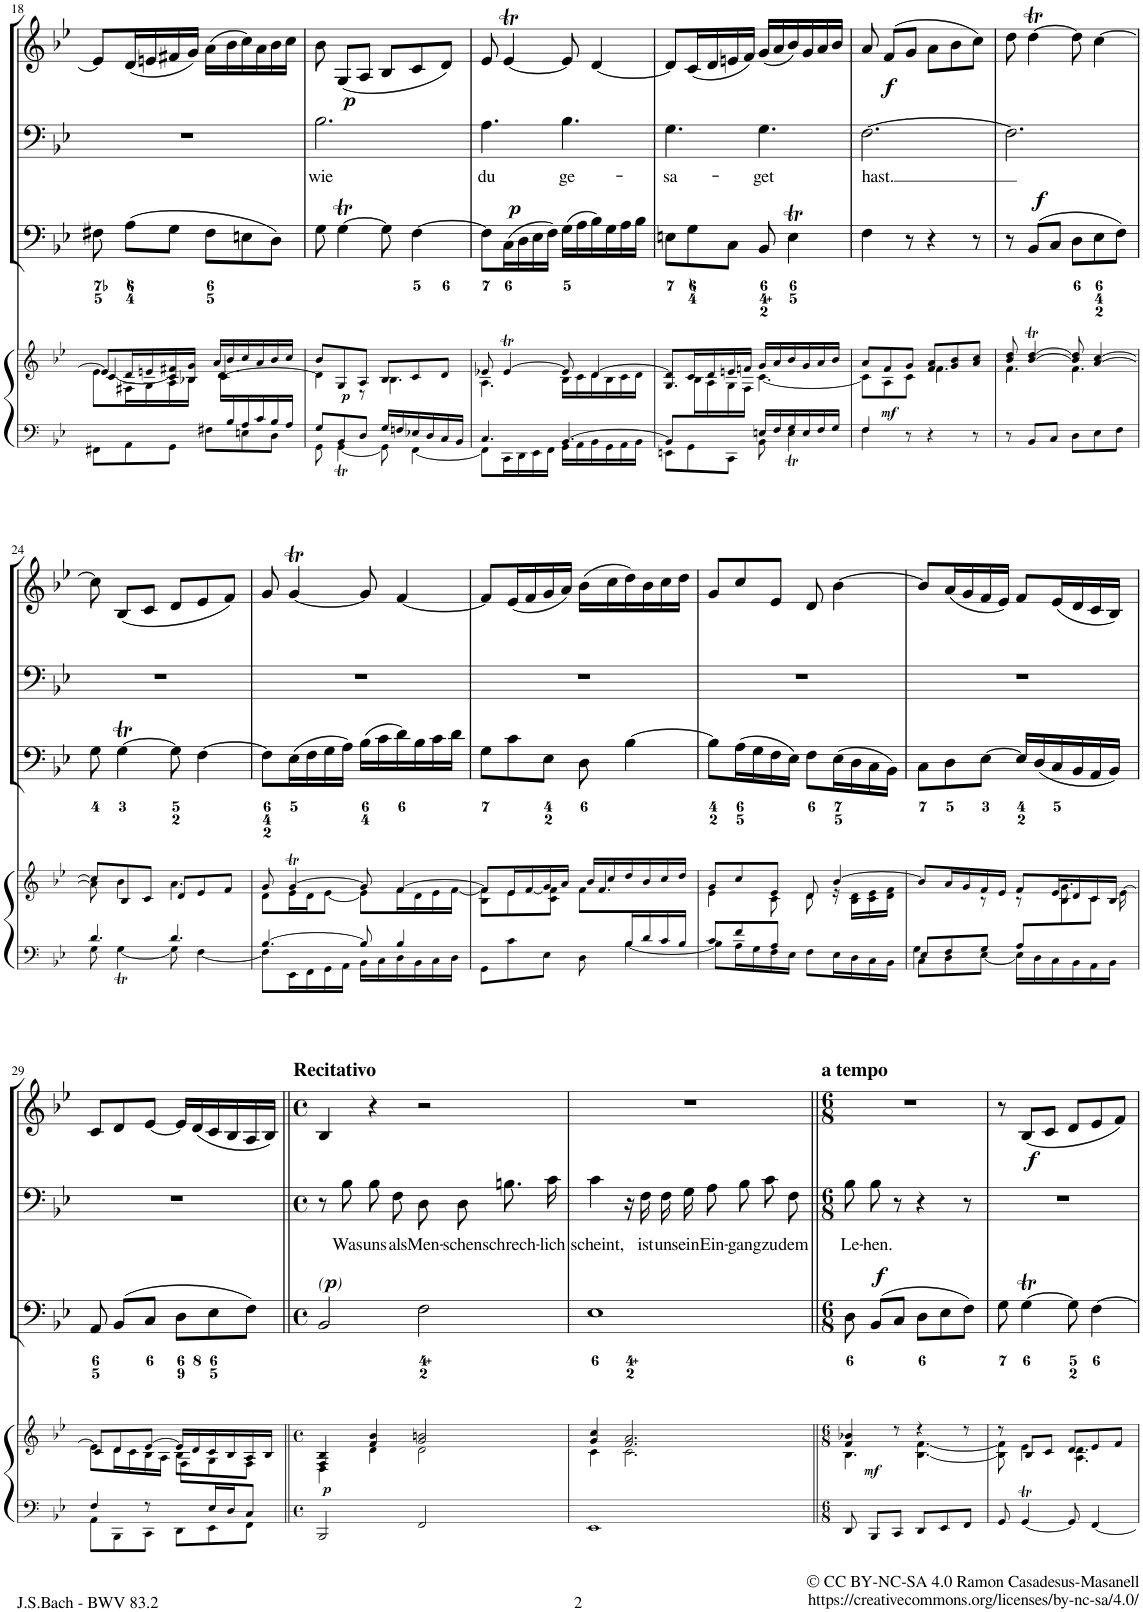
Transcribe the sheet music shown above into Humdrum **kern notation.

**kern	**kern	**dynam	**kern	**dynam	**kern	**text	**kern	**dynam
*part4	*part4	*part4	*part3	*part3	*part2	*part2	*part1	*part1
*staff5	*staff4	*staff4/5	*staff3	*staff3	*staff2	*staff2	*staff1	*staff1
*I"Piano reduction	*	*	*I"Continuo	*	*I"Basso	*	*I"Violinio I.II. e Viola.	*
*I'Pno	*	*	*	*	*	*	*	*
!!LO:PB:g=z
*clefF4	*clefG2	*	*clefF4	*	*clefF4	*	*clefG2	*
*k[b-e-]	*k[b-e-]	*	*k[b-e-]	*	*k[b-e-]	*	*k[b-e-]	*
*M6/8	*M6/8	*	*M6/8	*	*M6/8	*	*M6/8	*
=18	=18	=18	=18	=18	=18	=18	=18	=18
*^	*^	*	*	*	*	*	*	*
*	*	*	*^	*	*	*	*	*	*	*
4ryy	8FF#X\L	8e-/L]	8e-\L	[<4c/	.	8F#X\	.	2.r	.	8e-/L]	.
.	8AA\	16d/L	16F#X\L	.	.	(8A\L	.	.	.	(16d/L	.
.	.	16en/	16G\	.	.	.	.	.	.	16en/	.
8ryy	8GG\J	16c/] 16f#X/	16A\	8ryy	.	8G\J	.	.	.	16f#X/	.
.	.	16B-/ 16g/JJ	16B-X\JJ	.	.	.	.	.	.	16g/JJ)	.
16ryy	8F#X\L	16a/LL	[>4.d/	16c\LL	.	8F#\L	.	.	.	(16a\LL	.
16B-/	.	16b-/	.	4ryy	.	.	.	.	.	16b-\	.
16A/	8En\	16cc/	.	.	.	8En\	.	.	.	16cc\)	.
16c/	.	16a/	.	.	.	.	.	.	.	16a\	.
16B-/	8D\J	16b-/	.	.	.	8D\J)	.	.	.	16b-\	.
16A/JJ	.	16cc/JJ	.	16ryy	.	.	.	.	.	16cc\JJ	.
=19	=19	=19	=19	=19	=19	=19	=19	=19	=19	=19	=19
!	!	!	!	!	!	!	!	!	!LO:LY:b	!	!
*	*	*	*v	*v	*	*	*	*	*	*	*
8G/L	8GG\	8b-/L	4d\]	.	8G\	.	2.B-\	wie	8b-\	.
!	!	!	!	!LO:DY:b	!	!	!	!	!	!LO:DY:b
8BB-/	[4GGT\	8G/	.	p	[4GT\	.	.	.	(8G/L	p
8D/J	.	8A/J	8r	.	.	.	.	.	8A/J	.
16G/LL	8GG\]	8B-/L	4.B-\	.	8G\]	.	.	.	8B-/L	.
16Fn/	.	.	.	.	.	.	.	.	.	.
16E-X/	[4FF\	8c/	.	.	[4F\	.	.	.	8c/	.
16D/	.	.	.	.	.	.	.	.	.	.
16C/	.	8d/J	.	.	.	.	.	.	8d/J)	.
16BB-/JJ	.	.	.	.	.	.	.	.	.	.
=20	=20	=20	=20	=20	=20	=20	=20	=20	=20	=20
!	!	!	!	!	!	!	!	!LO:LY:b	!	!
4.C/	8FF\L]	8e-X/	4.A\	.	8F\L]	.	4.A\	du	8e-/	.
!	!	!	!	!	!	!LO:DY:a	!	!	!	!
.	16CC\L	[4e-T/	.	.	(16C\L	p	.	.	[4e-T/	.
.	16DD\	.	.	.	16D\	.	.	.	.	.
.	16EE-\	.	.	.	16E-\	.	.	.	.	.
.	16FF\JJ	.	.	.	16F\JJ)	.	.	.	.	.
!	!	!	!	!	!	!	!	!LO:LY:b	!	!
[4.BB-/	16GG\LL	8e-/]	16B-\LL	.	(16G\LL	.	4.B-\	ge-	8e-/]	.
.	16AA\	.	16c\	.	16A\	.	.	.	.	.
.	16BB-\	[4d/	16d\	.	16B-\)	.	.	.	[4d/	.
.	16GG\	.	16B-\	.	16G\	.	.	.	.	.
.	16AA\	.	16c\	.	16A\	.	.	.	.	.
.	16BB-\JJ	.	16d\JJ	.	16B-\JJ	.	.	.	.	.
=21	=21	=21	=21	=21	=21	=21	=21	=21	=21	=21
*	*^	*	*^	*	*	*	*	*	*	*
!	!	!	!	!	!	!	!	!	!	!LO:LY:b	!	!
8BB-/L]	4.ryy	8EEn\L	8d/L]	8ryy	4.G/	.	8En\L	.	4.G\	-sa-	8d/L]	.
2ryy	.	8GG\	16c/L	16B-\L	.	.	8G\	.	.	.	(16c/L	.
.	.	.	16d/	16A\	.	.	.	.	.	.	16d/	.
.	.	8CC\J	16en/	16G\	.	.	8C\J	.	.	.	16en/	.
.	.	.	16fn/JJ	16F\JJ	.	.	.	.	.	.	16f/JJ)	.
!	!	!	!	!	!	!	!	!	!	!LO:LY:b	!	!
.	16En/LL	8BB-\	16g/LL	[4.c\	4.ryy	.	8BB-/	.	4.G\	-get	(16g/LL	.
.	16F/	.	16a/	.	.	.	.	.	.	.	16a/	.
.	16G/	4Et\	16b-/	.	.	.	4Et\	.	.	.	16b-/)	.
.	16E/	.	16g/	.	.	.	.	.	.	.	16g/	.
8ryy	16F/	.	16a/	.	.	.	.	.	.	.	16a/	.
.	16G/JJ	.	16b-/JJ	.	.	.	.	.	.	.	16b-/JJ	.
*	*v	*v	*	*	*	*	*	*	*	*	*	*
*	*	*	*v	*v	*	*	*	*	*	*	*
=22	=22	=22	=22	=22	=22	=22	=22	=22	=22	=22
!	!	!	!	!	!	!	!	!LO:LY:b	!	!
4F/	4F\	8a/L	8c\L]	.	4F\	.	[2.F\	hast.	8a/	.
!	!	!	!	!LO:DY:b	!	!	!	!	!	!LO:DY:b
.	.	8f/	8A\	mf	.	.	.	.	(8f/L	f
8r	8ryy	8g/J	8c\J	.	8r	.	.	.	8g/J	.
4r	4ryy	8f/ 8a/L	4.f\	.	4r	.	.	.	8a\L	.
.	.	8g/ 8b-/	.	.	.	.	.	.	8b-\	.
8r	8ryy	8a/ 8cc/J	.	.	8r	.	.	.	8cc\J)	.
*v	*v	*	*	*	*	*	*	*	*	*
=23	=23	=23	=23	=23	=23	=23	=23	=23	=23
8r	8b-/ 8dd/	4.f\	.	8r	.	2.F\]	.	8dd\	.
!	!	!	!	!	!LO:DY:a	!	!	!	!
8BB-/L	[4b-/T [4dd/T	.	.	(8BB-/L	f	.	.	[4ddt\	.
8C/J	.	.	.	8C/J	.	.	.	.	.
8D\L	8b-/] 8dd/]	4.f\	.	8D\L	.	.	.	8dd\]	.
8E-\	[4a/ [4cc/	.	.	8E-\	.	.	.	[4cc\	.
8F\J	.	.	.	8F\J)	.	.	.	.	.
!!LO:LB:g=z
=24	=24	=24	=24	=24	=24	=24	=24	=24	=24
*^	*	*	*	*	*	*	*	*	*
4.d/	8G\	8cc/L]	8a\]	.	8G\	.	2.r	.	8cc\]	.
.	[4GT\	8B-/	4b-\	.	[4GT\	.	.	.	(8B-/L	.
.	.	8c/J	.	.	.	.	.	.	8c/J	.
4.d/	8G\]	8d/L	4.a\	.	8G\]	.	.	.	8d/L	.
.	[4F\	8e-/	.	.	[4F\	.	.	.	8e-/	.
.	.	8f/J	.	.	.	.	.	.	8f/J)	.
=25	=25	=25	=25	=25	=25	=25	=25	=25	=25	=25
[4.B-/	8F\L]	8g/	8d\L	.	8F\L]	.	2.r	.	8g/	.
.	16EE-\L	[4gT/	16e-\L	.	(16E-\L	.	.	.	[4gT/	.
.	16FF\	.	16d\J	.	16F\	.	.	.	.	.
.	16GG\	.	[8e-\J	.	16G\	.	.	.	.	.
.	16AA\JJ	.	.	.	16A\JJ)	.	.	.	.	.
8B-/]	16BB-\LL	8g/]	8e-\L]	.	(16B-\LL	.	.	.	8g/]	.
.	16C\	.	.	.	16c\	.	.	.	.	.
4B-/	16D\	[4f/	16f\L	.	16d\)	.	.	.	[4f/	.
.	16BB-\	.	16d\	.	16B-\	.	.	.	.	.
.	16C\	.	16e-\	.	16c\	.	.	.	.	.
.	16D\JJ	.	[16f\JJ	.	16d\JJ	.	.	.	.	.
=26	=26	=26	=26	=26	=26	=26	=26	=26	=26	=26
*	*	*	*^	*	*	*	*	*	*	*
4.ryy	8GG\L	8f/L]	8B-\ 8f\]L	4.ryy	.	8G\L	.	2.r	.	8f/L]	.
.	8c\	16e-/L	8e-\	.	.	8c\	.	.	.	(16e-/L	.
.	.	[<16f/	.	.	.	.	.	.	.	16f/	.
.	8E-\J	16g/	8c\ 8f\]J	.	.	8E-\J	.	.	.	16g/	.
.	.	16a/JJ	.	.	.	.	.	.	.	16a/JJ)	.
8ryy	8D\	16b-/LL	4.f/	8f\L	.	8D\	.	.	.	(16b-\LL	.
.	.	16cc/	.	.	.	.	.	.	.	16cc\	.
16B-/L	[4B-\	16dd/	.	4ryy	.	[4B-\	.	.	.	16dd\)	.
16d/	.	16b-/	.	.	.	.	.	.	.	16b-\	.
16c/	.	16cc/	.	.	.	.	.	.	.	16cc\	.
16B-/JJ	.	16dd/JJ	.	.	.	.	.	.	.	16dd\JJ	.
*	*	*	*v	*v	*	*	*	*	*	*	*
=27	=27	=27	=27	=27	=27	=27	=27	=27	=27	=27
8c/L	8B-\L]	8g/L	4e-\	.	8B-\L]	.	2.r	.	8g/L	.
8f/	16A\L	8cc/	.	.	(16A\L	.	.	.	8cc/	.
.	16G\	.	.	.	16G\	.	.	.	.	.
8A/J	16F\	8e-/J	8c\	.	16F\	.	.	.	8e-/J	.
.	16E-\JJ	.	.	.	16E-\JJ)	.	.	.	.	.
4.ryy	8F\L	8d/	8d\	.	8F\L	.	.	.	8d/	.
.	16E-\L	[4b-/	16r	.	(16E-\L	.	.	.	[4b-\	.
.	16D\	.	16B-\ 16d\LL	.	16D\	.	.	.	.	.
.	16C\	.	16c\ 16e-\	.	16C\	.	.	.	.	.
.	16BB-\JJ	.	16d\ 16f\JJ	.	16BB-\JJ)	.	.	.	.	.
=28	=28	=28	=28	=28	=28	=28	=28	=28	=28	=28
*	*^	*	*^	*	*	*	*	*	*	*
4G\	8E-/L	8C\L	8b-/L]	4ryy	2ryy	.	8C\L	.	2.r	.	8b-/L]	.
.	8F/	8D\	16a/L	.	.	.	8D\	.	.	.	(16a/L	.
.	.	.	16g/	.	.	.	.	.	.	.	16g/	.
2ryy	8G/J	[8E-\J	16f/	8r	.	.	[8E-\J	.	.	.	16f/	.
.	.	.	16e-/JJ	.	.	.	.	.	.	.	16e-/JJ)	.
.	8A/L	16E-\LL]	8f/L	8r	.	.	16E-/LL]	.	.	.	8f/L	.
.	.	16D\	.	.	.	.	(16D/	.	.	.	.	.
.	4ryy	16C\	16e-/L	8.g\	8B-\	.	16C/	.	.	.	(16e-/L	.
.	.	16BB-\	16d/	.	.	.	16BB-/	.	.	.	16d/	.
.	.	16AA\	16c/	.	8c\J	.	16AA/	.	.	.	16c/	.
.	.	16BB-\JJ	16B-/JJ	[>16e-\	.	.	16BB-/JJ)	.	.	.	16B-/JJ)	.
*	*v	*v	*	*	*	*	*	*	*	*	*	*
!!LO:LB:g=z
=29	=29	=29	=29	=29	=29	=29	=29	=29	=29	=29	=29
4F/	8AA\L	8c/L	8e-\L]	4.ryy	.	8AA/	.	2.r	.	8c/L	.
.	8BBB-\	8d/	16d\L	.	.	(8BB-/L	.	.	.	8d/	.
.	.	.	16c\	.	.	.	.	.	.	.	.
8r	8CC\J	[8e-/J	16B-\	.	.	8C/J	.	.	.	[8e-/J	.
.	.	.	16A\JJ	.	.	.	.	.	.	.	.
8ryy	8DD\L	16e-/LL]	8B-\L	8F\L	.	8D\L	.	.	.	16e-/LL]	.
.	.	16d/	.	.	.	.	.	.	.	(16d/	.
16E-/L	8EE-\	16c/	8G\	4ryy	.	8E-\	.	.	.	16c/	.
16D/J	.	16B-/	.	.	.	.	.	.	.	16B-/	.
8C/J	8FF\J	16A/	8F\J	.	.	8F\J)	.	.	.	16A/	.
.	.	16B-/JJ	.	.	.	.	.	.	.	16B-/JJ)	.
*v	*v	*	*	*	*	*	*	*	*	*	*
*	*v	*v	*v	*	*	*	*	*	*	*
=30||	=30||	=30||	=30||	=30||	=30||	=30||	=30||	=30||
*M4/4	*M4/4	*	*M4/4	*	*M4/4	*	*M4/4	*
*met(c)	*met(c)	*	*met(c)	*	*met(c)	*	*met(c)	*
*	*^	*	*	*	*	*	*	*
!	!	!	!	!	!	!	!	!LO:TX:a:B:t=Recitativo	!
!	!	!	!LO:DY:b	!	!LO:DY:a	!	!	!	!
!	!	!	!	!	!LO:DY:n=1:a	!	!	!	!
!	!	!	!	!	!LO:DY:n=2:a	!	!	!	!
2BBB-/	4F/ 4B-/	4D\	p	2BB-/	other-dynamics p other-dynamics	8r	.	4B-/	.
!	!	!	!	!	!	!	!LO:LY:b	!	!
.	.	.	.	.	.	8B-\	Was	.	.
!	!	!	!	!	!	!	!LO:LY:b	!	!
.	4f/ 4b-/	4d\	.	.	.	8B-\L	uns	4r	.
!	!	!	!	!	!	!	!LO:LY:b	!	!
.	.	.	.	.	.	8F\J	als	.	.
!	!	!	!	!	!	!	!LO:LY:b	!	!
2FF/	2g/ 2bn/	2d\	.	2F\	.	8D\L	Men-	2r	.
!	!	!	!	!	!	!	!LO:LY:b	!	!
.	.	.	.	.	.	8D\J	-schen	.	.
!	!	!	!	!	!	!	!LO:LY:b	!	!
.	.	.	.	.	.	8.Bn\L	schrech-	.	.
!	!	!	!	!	!	!	!LO:LY:b	!	!
.	.	.	.	.	.	16c\Jk	-lich	.	.
=31	=31	=31	=31	=31	=31	=31	=31	=31	=31
!	!	!	!	!	!	!	!LO:LY:b	!	!
1EE-	4g/ 4cc/	4c\	.	1E-	.	4c\	scheint,	1r	.
.	2.f/ 2.a/	2.c\	.	.	.	16r	.	.	.
!	!	!	!	!	!	!	!LO:LY:b	!	!
.	.	.	.	.	.	16F\LL	ist	.	.
!	!	!	!	!	!	!	!LO:LY:b	!	!
.	.	.	.	.	.	16F\	uns	.	.
!	!	!	!	!	!	!	!LO:LY:b	!	!
.	.	.	.	.	.	16G\JJ	ein	.	.
!	!	!	!	!	!	!	!LO:LY:b	!	!
.	.	.	.	.	.	8A\L	Ein-	.	.
!	!	!	!	!	!	!	!LO:LY:b	!	!
.	.	.	.	.	.	8B-\J	-gang	.	.
!	!	!	!	!	!	!	!LO:LY:b	!	!
.	.	.	.	.	.	8c\L	zu	.	.
!	!	!	!	!	!	!	!LO:LY:b	!	!
.	.	.	.	.	.	8F\J	dem	.	.
*	*v	*v	*	*	*	*	*	*	*
=32||	=32||	=32||	=32||	=32||	=32||	=32||	=32||	=32||
*M6/8	*M6/8	*	*M6/8	*	*M6/8	*	*M6/8	*
*	*^	*	*	*	*	*	*	*
!	!	!	!	!	!	!	!	!LO:TX:a:B:t=a tempo	!
!	!	!	!	!	!	!	!LO:LY:b	!	!
*	*	*^	*	*	*	*	*	*	*
8DD/	4f/ 4b-X/	4.B-\	8ryy	.	8D\	.	8B-\L	Le-	2.r	.
!	!	!	!	!LO:DY:b	!	!LO:DY:a	!	!LO:LY:b	!	!
8BBB-/L	.	.	2ryy	mf	(8BB-/L	f	8B-\J	-hen.	.	.
8CC/J	8r	.	.	.	8C/J	.	8r	.	.	.
8DD/L	4r	[4.B-\ [4.f\	.	.	8D\L	.	4r	.	.	.
8EE-/	.	.	.	.	8E-\	.	.	.	.	.
8FF/J	8r	.	8ryy	.	8F\J)	.	8r	.	.	.
*	*	*v	*v	*	*	*	*	*	*	*
=33	=33	=33	=33	=33	=33	=33	=33	=33	=33
8GG/	8r	8B-\] 8f\]	.	8G\	.	2.r	.	8r	.
!	!	!	!	!	!	!	!	!	!LO:DY:b
[4GGT/	8B-/L	4e-\	.	[4GT\	.	.	.	(8B-/L	f
.	8c/J	.	.	.	.	.	.	8c/J	.
8GG/]	8d/L	4.A\ 4.d\	.	8G\]	.	.	.	8d/L	.
[4FF/	8e-/	.	.	[4F\	.	.	.	8e-/	.
.	8f/J	.	.	.	.	.	.	8f/J)	.
*	*v	*v	*	*	*	*	*	*	*
=	=	=	=	=	=	=	=	=
*-	*-	*-	*-	*-	*-	*-	*-	*-
